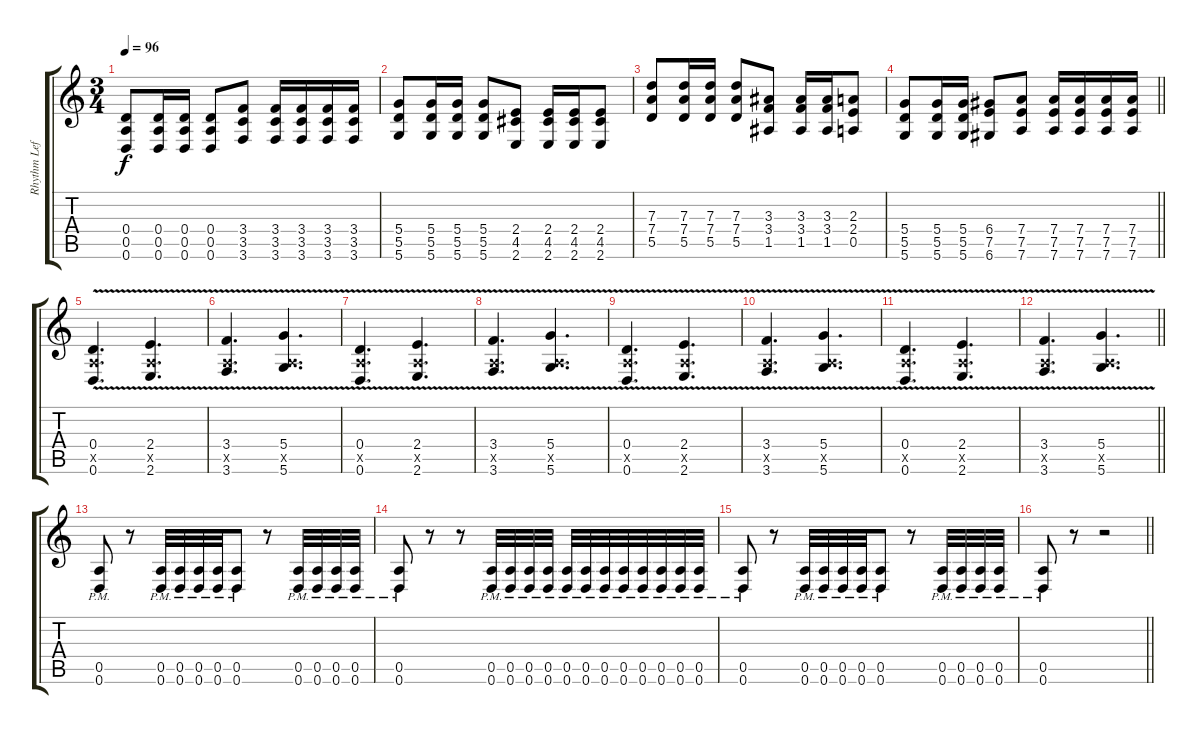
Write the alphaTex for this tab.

\track ("Rhythm Left" "Rhythm Lef") {instrument distortionguitar}
\staff {score tabs}
\tuning (E4 B3 G3 D3 A2 D2) {hide}
\ts (3 4)
\tempo 96
\clef g2
\ks c
(0.4 0.5 0.6).8{dy f} (0.4 0.5 0.6).16 (0.4 0.5 0.6).16 (0.4 0.5 0.6).8 (3.4 3.5 3.6).8 (3.4 3.5 3.6).16 (3.4 3.5 3.6).16 (3.4 3.5 3.6).16 (3.4 3.5 3.6).16 |
(5.4 5.5 5.6).8 (5.4 5.5 5.6).16 (5.4 5.5 5.6).16 (5.4 5.5 5.6).8 (2.4 4.5 2.6).8 (2.4 4.5 2.6).16 (2.4 4.5 2.6).16 (2.4 4.5 2.6).8 |
(7.3 7.4 5.5).8 (7.3 7.4 5.5).16 (7.3 7.4 5.5).16 (7.3 7.4 5.5).8 (3.3 3.4 1.5).8 (3.3 3.4 1.5).16 (3.3 3.4 1.5).16 (2.3 2.4 0.5).8 |
\barLineRight lightlight
(5.4 5.5 5.6).8 (5.4 5.5 5.6).16 (5.4 5.5 5.6).16 (6.4 7.5 6.6).8 (7.4 7.5 7.6).8 (7.4 7.5 7.6).16 (7.4 7.5 7.6).16 (7.4 7.5 7.6).16 (7.4 7.5 7.6).16 |
(0.4 0.5{x} 0.6{v}).4{d volume 15 balance 0} (2.4 0.5{x} 2.6{v}).4{d} |
(3.4 0.5{x} 3.6{v}).4{d} (5.4 0.5{x} 5.6{v}).4{d} |
(0.4 0.5{x} 0.6{v}).4{d} (2.4 0.5{x} 2.6{v}).4{d} |
(3.4 0.5{x} 3.6{v}).4{d} (5.4 0.5{x} 5.6{v}).4{d} |
(0.4 0.5{x} 0.6{v}).4{d} (2.4 0.5{x} 2.6{v}).4{d} |
(3.4 0.5{x} 3.6{v}).4{d} (5.4 0.5{x} 5.6{v}).4{d} |
(0.4 0.5{x} 0.6{v}).4{d} (2.4 0.5{x} 2.6{v}).4{d} |
\barLineRight lightlight
(3.4 0.5{x} 3.6{v}).4{d} (5.4 0.5{x} 5.6{v}).4{d} |
(0.5{pm} 0.6{pm}).8{volume 15 balance 0} r.8 (0.5{pm} 0.6{pm}).32 (0.5{pm} 0.6{pm}).32 (0.5{pm} 0.6{pm}).32 (0.5{pm} 0.6{pm}).32 (0.5{pm} 0.6{pm}).8 r.8 (0.5{pm} 0.6{pm}).32 (0.5{pm} 0.6{pm}).32 (0.5{pm} 0.6{pm}).32 (0.5{pm} 0.6{pm}).32 |
(0.5{pm} 0.6{pm}).8 r.8 r.8 (0.5{pm} 0.6{pm}).32 (0.5{pm} 0.6{pm}).32 (0.5{pm} 0.6{pm}).32 (0.5{pm} 0.6{pm}).32 (0.5{pm} 0.6{pm}).32 (0.5{pm} 0.6{pm}).32 (0.5{pm} 0.6{pm}).32 (0.5{pm} 0.6{pm}).32 (0.5{pm} 0.6{pm}).32 (0.5{pm} 0.6{pm}).32 (0.5{pm} 0.6{pm}).32 (0.5{pm} 0.6{pm}).32 |
(0.5{pm} 0.6{pm}).8 r.8 (0.5{pm} 0.6{pm}).32 (0.5{pm} 0.6{pm}).32 (0.5{pm} 0.6{pm}).32 (0.5{pm} 0.6{pm}).32 (0.5{pm} 0.6{pm}).8 r.8 (0.5{pm} 0.6{pm}).32 (0.5{pm} 0.6{pm}).32 (0.5{pm} 0.6{pm}).32 (0.5{pm} 0.6{pm}).32 |
\barLineRight lightlight
(0.5{pm} 0.6{pm}).8 r.8 r.2
